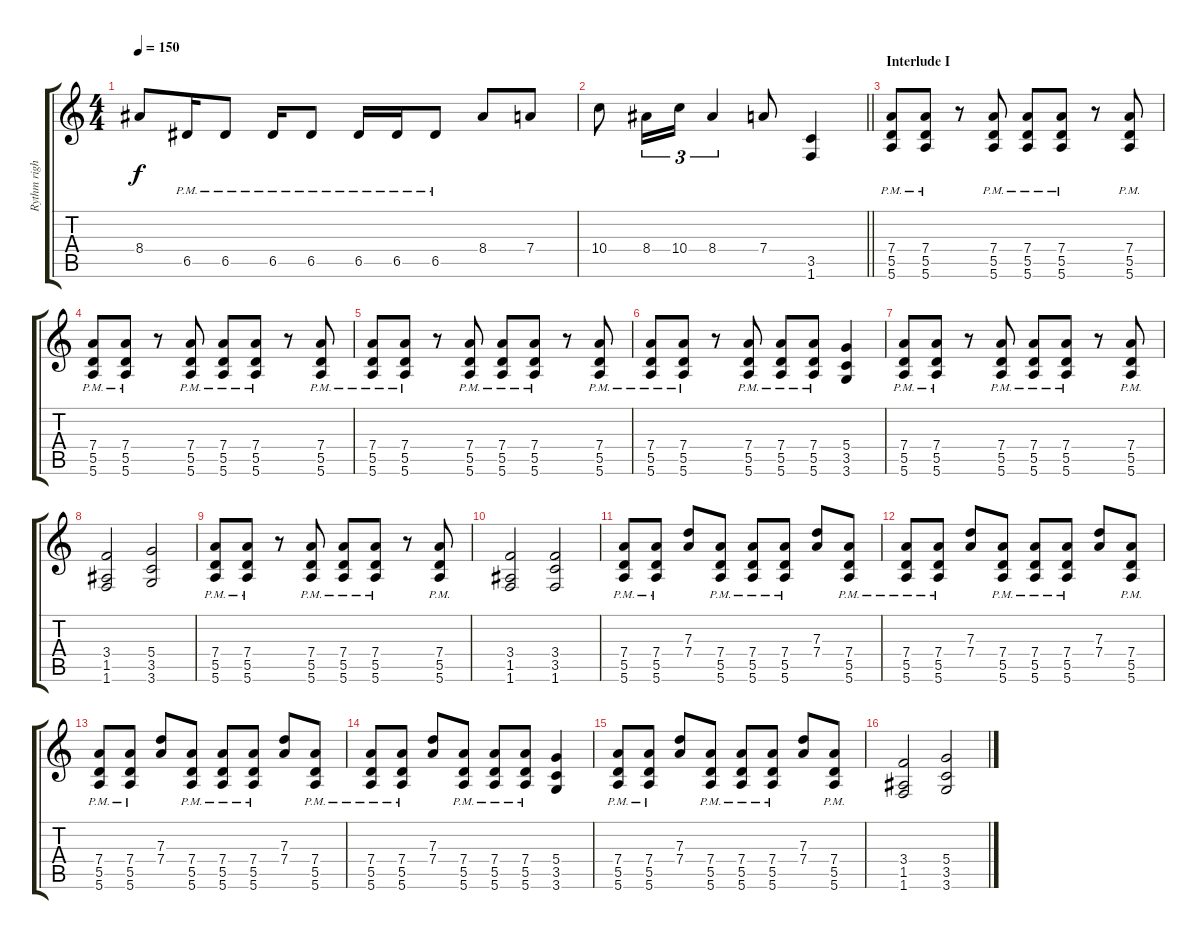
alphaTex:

\track ("Rythm right" "Rythm righ") {instrument distortionguitar}
\staff {score tabs}
\tuning (E4 B3 G3 D3 A2 E2) {hide}
\ts (4 4)
\tempo 150
\clef g2
\ks c
8.4.8{dy f} 6.5{pm}.16 6.5{pm}.8 6.5{pm}.16 6.5{pm}.8 6.5{pm}.16 6.5{pm}.16 6.5{pm}.8 8.4.8 7.4.8 |
\barLineRight lightlight
10.4.8 8.4.16{tu (3 2)} 10.4.16{tu (3 2)} 8.4.4{tu (3 2)} 7.4.8 (3.5 1.6).4 |
\section ("" "Interlude I")
(7.4{pm} 5.5{pm} 5.6{pm}).8 (7.4{pm} 5.5{pm} 5.6{pm}).8 r.8 (7.4{pm} 5.5{pm} 5.6{pm}).8 (7.4{pm} 5.5{pm} 5.6{pm}).8 (7.4{pm} 5.5{pm} 5.6{pm}).8 r.8 (7.4{pm} 5.5{pm} 5.6{pm}).8 |
(7.4{pm} 5.5{pm} 5.6{pm}).8 (7.4{pm} 5.5{pm} 5.6{pm}).8 r.8 (7.4{pm} 5.5{pm} 5.6{pm}).8 (7.4{pm} 5.5{pm} 5.6{pm}).8 (7.4{pm} 5.5{pm} 5.6{pm}).8 r.8 (7.4{pm} 5.5{pm} 5.6{pm}).8 |
(7.4{pm} 5.5{pm} 5.6{pm}).8 (7.4{pm} 5.5{pm} 5.6{pm}).8 r.8 (7.4{pm} 5.5{pm} 5.6{pm}).8 (7.4{pm} 5.5{pm} 5.6{pm}).8 (7.4{pm} 5.5{pm} 5.6{pm}).8 r.8 (7.4{pm} 5.5{pm} 5.6{pm}).8 |
(7.4{pm} 5.5{pm} 5.6{pm}).8 (7.4{pm} 5.5{pm} 5.6{pm}).8 r.8 (7.4{pm} 5.5{pm} 5.6{pm}).8 (7.4{pm} 5.5{pm} 5.6{pm}).8 (7.4{pm} 5.5{pm} 5.6{pm}).8 (5.4 3.5 3.6).4 |
(7.4{pm} 5.5{pm} 5.6{pm}).8 (7.4{pm} 5.5{pm} 5.6{pm}).8 r.8 (7.4{pm} 5.5{pm} 5.6{pm}).8 (7.4{pm} 5.5{pm} 5.6{pm}).8 (7.4{pm} 5.5{pm} 5.6{pm}).8 r.8 (7.4{pm} 5.5{pm} 5.6{pm}).8 |
(3.4 1.5 1.6).2 (5.4 3.5 3.6).2 |
(7.4{pm} 5.5{pm} 5.6{pm}).8 (7.4{pm} 5.5{pm} 5.6{pm}).8 r.8 (7.4{pm} 5.5{pm} 5.6{pm}).8 (7.4{pm} 5.5{pm} 5.6{pm}).8 (7.4{pm} 5.5{pm} 5.6{pm}).8 r.8 (7.4{pm} 5.5{pm} 5.6{pm}).8 |
(3.4 1.5 1.6).2 (3.4 3.5 1.6).2 |
(7.4{pm} 5.5{pm} 5.6{pm}).8 (7.4{pm} 5.5{pm} 5.6{pm}).8 (7.3 7.4).8 (7.4{pm} 5.5{pm} 5.6{pm}).8 (7.4{pm} 5.5{pm} 5.6{pm}).8 (7.4{pm} 5.5{pm} 5.6{pm}).8 (7.3 7.4).8 (7.4{pm} 5.5{pm} 5.6{pm}).8 |
(7.4{pm} 5.5{pm} 5.6{pm}).8 (7.4{pm} 5.5{pm} 5.6{pm}).8 (7.3 7.4).8 (7.4{pm} 5.5{pm} 5.6{pm}).8 (7.4{pm} 5.5{pm} 5.6{pm}).8 (7.4{pm} 5.5{pm} 5.6{pm}).8 (7.3 7.4).8 (7.4{pm} 5.5{pm} 5.6{pm}).8 |
(7.4{pm} 5.5{pm} 5.6{pm}).8 (7.4{pm} 5.5{pm} 5.6{pm}).8 (7.3 7.4).8 (7.4{pm} 5.5{pm} 5.6{pm}).8 (7.4{pm} 5.5{pm} 5.6{pm}).8 (7.4{pm} 5.5{pm} 5.6{pm}).8 (7.3 7.4).8 (7.4{pm} 5.5{pm} 5.6{pm}).8 |
(7.4{pm} 5.5{pm} 5.6{pm}).8 (7.4{pm} 5.5{pm} 5.6{pm}).8 (7.3 7.4).8 (7.4{pm} 5.5{pm} 5.6{pm}).8 (7.4{pm} 5.5{pm} 5.6{pm}).8 (7.4{pm} 5.5{pm} 5.6{pm}).8 (5.4 3.5 3.6).4 |
(7.4{pm} 5.5{pm} 5.6{pm}).8 (7.4{pm} 5.5{pm} 5.6{pm}).8 (7.3 7.4).8 (7.4{pm} 5.5{pm} 5.6{pm}).8 (7.4{pm} 5.5{pm} 5.6{pm}).8 (7.4{pm} 5.5{pm} 5.6{pm}).8 (7.3 7.4).8 (7.4{pm} 5.5{pm} 5.6{pm}).8 |
(3.4 1.5 1.6).2 (5.4 3.5 3.6).2
